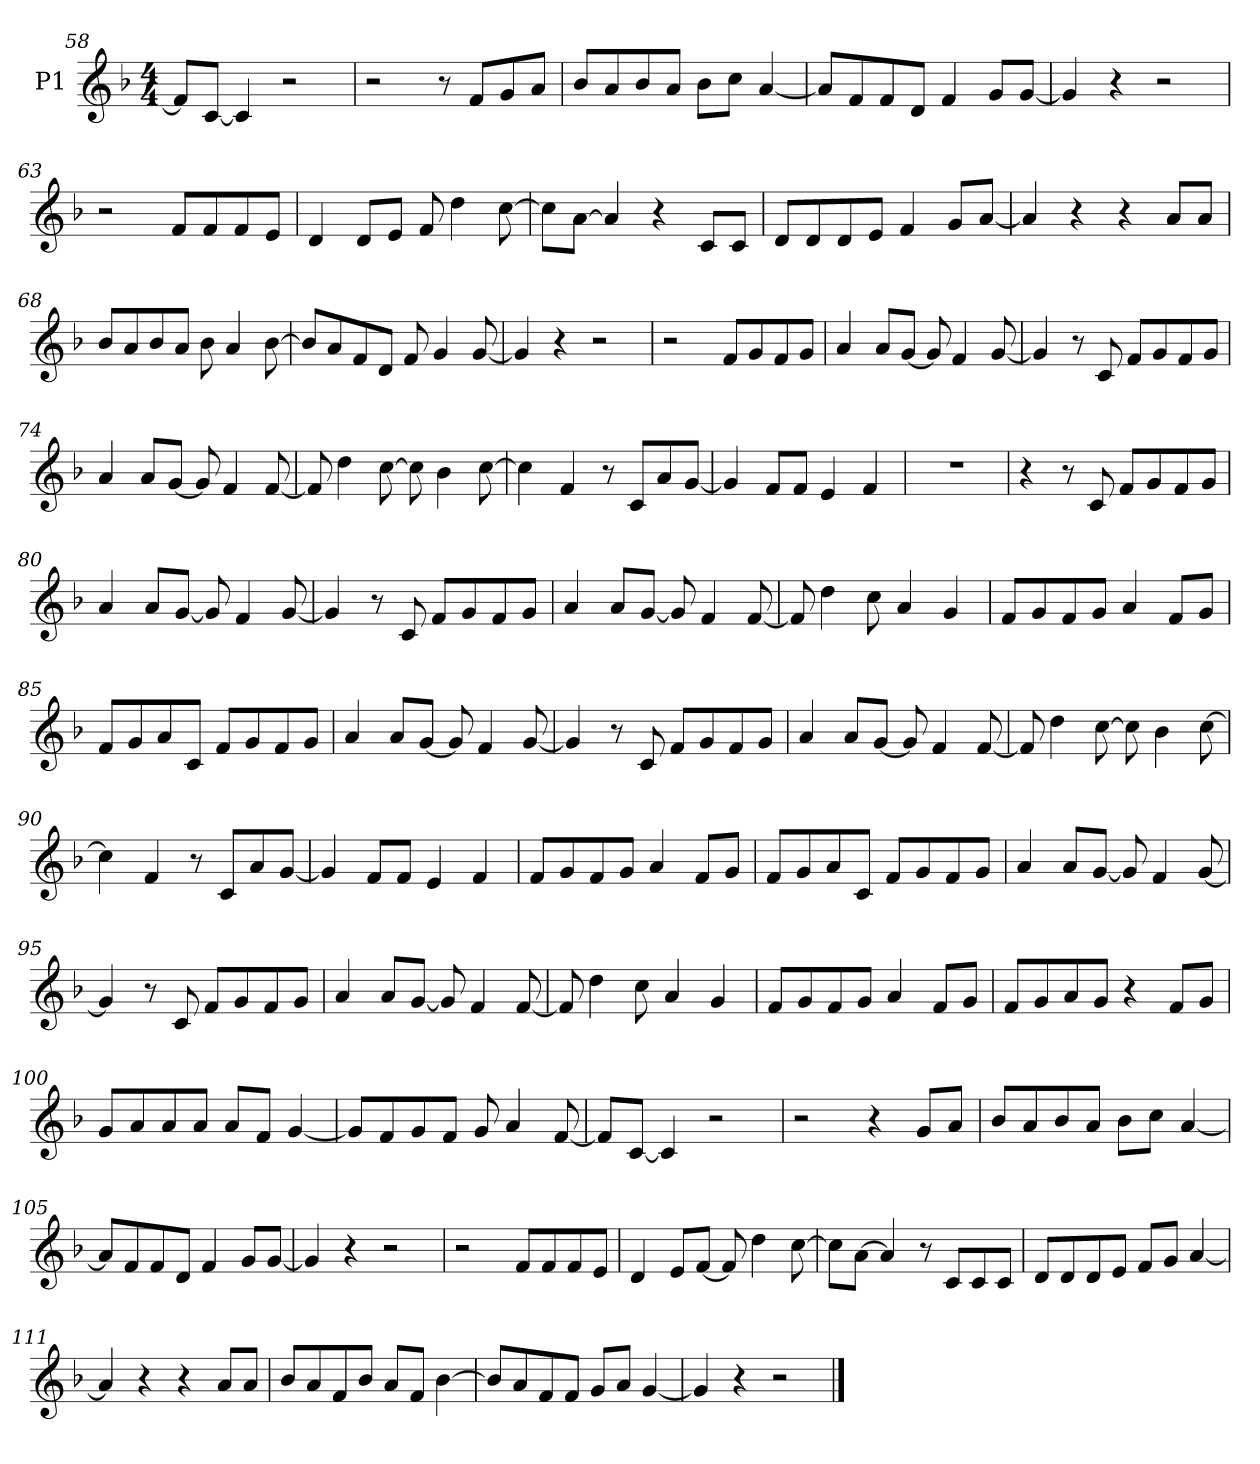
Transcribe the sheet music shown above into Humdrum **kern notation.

**kern
*part1
*staff1
*I"P1
*clefG2
*k[b-]
*F:
*M4/4
=58
8f/L]
[<8c/J
4c/]
2r
=59
2r
8r
8f/L
8g/
8a/J
!!LO:PB:g=z
=60
8b-/L
8a/
8b-/
8a/J
8b-\L
8cc\J
[<4a/
=61
8a/L]
8f/
8f/
8d/J
4f/
8g/L
[<8g/J
=62
4g/]
4r
2r
=63
2r
8f/L
8f/
8f/
8e/J
=64
4d/
8d/L
8e/J
8f/
4dd\
[>8cc\
!!LO:LB:g=z
=65
8cc\L]
[>8a\J
4a/]
4r
8c/L
8c/J
=66
8d/L
8d/
8d/
8e/J
4f/
8g/L
[<8a/J
=67
4a/]
4r
4r
8a/L
8a/J
=68
8b-/L
8a/
8b-/
8a/J
8b-\
4a/
[>8b-\
=69
8b-/L]
8a/
8f/
8d/J
8f/
4g/
[<8g/
!!LO:LB:g=z
=70
4g/]
4r
2r
=71
2r
8f/L
8g/
8f/
8g/J
=72
4a/
8a/L
[<8g/J
8g/]
4f/
[<8g/
=73
4g/]
8r
8c/
8f/L
8g/
8f/
8g/J
=74
4a/
8a/L
[<8g/J
8g/]
4f/
[<8f/
!!LO:LB:g=z
=75
8f/]
4dd\
[>8cc\
8cc\]
4b-\
[>8cc\
=76
4cc\]
4f/
8r
8c/L
8a/
[<8g/J
=77
4g/]
8f/L
8f/J
4e/
4f/
=78
1r
=79
4r
8r
8c/
8f/L
8g/
8f/
8g/J
=80
4a/
8a/L
[<8g/J
8g/]
4f/
[<8g/
!!LO:LB:g=z
=81
4g/]
8r
8c/
8f/L
8g/
8f/
8g/J
=82
4a/
8a/L
[<8g/J
8g/]
4f/
[<8f/
=83
8f/]
4dd\
8cc\
4a/
4g/
=84
8f/L
8g/
8f/
8g/J
4a/
8f/L
8g/J
=85
8f/L
8g/
8a/
8c/J
8f/L
8g/
8f/
8g/J
!!LO:LB:g=z
=86
4a/
8a/L
[<8g/J
8g/]
4f/
[<8g/
=87
4g/]
8r
8c/
8f/L
8g/
8f/
8g/J
=88
4a/
8a/L
[<8g/J
8g/]
4f/
[<8f/
=89
8f/]
4dd\
[>8cc\
8cc\]
4b-\
[>8cc\
=90
4cc\]
4f/
8r
8c/L
8a/
[<8g/J
!!LO:LB:g=z
=91
4g/]
8f/L
8f/J
4e/
4f/
=92
8f/L
8g/
8f/
8g/J
4a/
8f/L
8g/J
=93
8f/L
8g/
8a/
8c/J
8f/L
8g/
8f/
8g/J
=94
4a/
8a/L
[<8g/J
8g/]
4f/
[<8g/
=95
4g/]
8r
8c/
8f/L
8g/
8f/
8g/J
!!LO:LB:g=z
=96
4a/
8a/L
[<8g/J
8g/]
4f/
[<8f/
=97
8f/]
4dd\
8cc\
4a/
4g/
=98
8f/L
8g/
8f/
8g/J
4a/
8f/L
8g/J
=99
8f/L
8g/
8a/
8g/J
4r
8f/L
8g/J
=100
8g/L
8a/
8a/
8a/J
8a/L
8f/J
[<4g/
!!LO:LB:g=z
=101
8g/L]
8f/
8g/
8f/J
8g/
4a/
[<8f/
=102
8f/L]
[<8c/J
4c/]
2r
=103
2r
4r
8g/L
8a/J
=104
8b-/L
8a/
8b-/
8a/J
8b-\L
8cc\J
[<4a/
=105
8a/L]
8f/
8f/
8d/J
4f/
8g/L
[<8g/J
!!LO:LB:g=z
=106
4g/]
4r
2r
=107
2r
8f/L
8f/
8f/
8e/J
=108
4d/
8e/L
[<8f/J
8f/]
4dd\
[>8cc\
=109
8cc\L]
[>8a\J
4a/]
8r
8c/L
8c/
8c/J
=110
8d/L
8d/
8d/
8e/J
8f/L
8g/J
[<4a/
!!LO:LB:g=z
=111
4a/]
4r
4r
8a/L
8a/J
=112
8b-/L
8a/
8f/
8b-/J
8a/L
8f/J
[>4b-\
=113
8b-/L]
8a/
8f/
8f/J
8g/L
8a/J
[<4g/
=114
4g/]
4r
2r
==
*-
